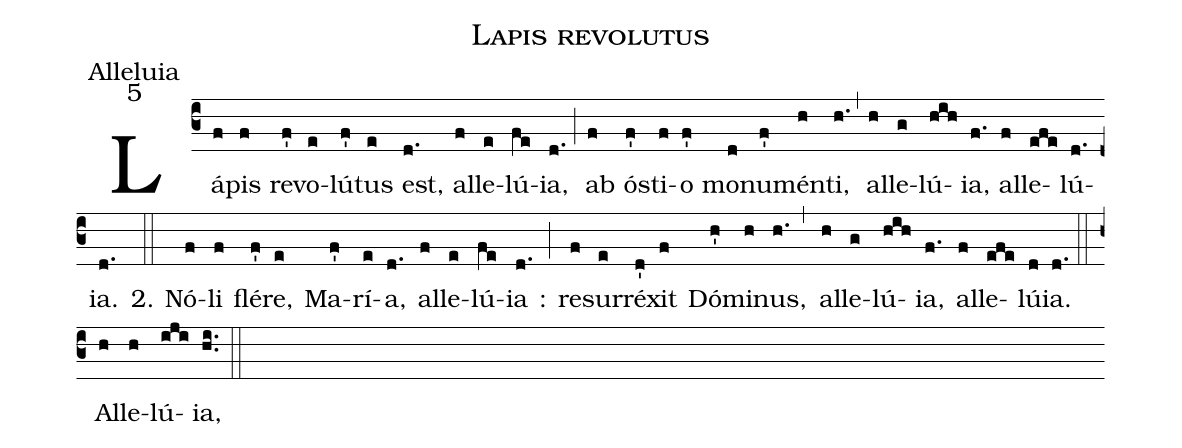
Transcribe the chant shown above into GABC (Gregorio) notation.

name:Lapis revolutus;
office-part:Alleluia;
mode:5;
%%
(c3)Lá(f)pis(f) re(f')vo(e)lú(f')tus(e) est,(d.) al(f)le(e)lú(fe)ia,(d.) (;)
ab(f) ós(f')ti(f)o(f') mo(d)nu(f')mén(h)ti,(h.) (,)
al(h)le(g)lú(hih)ia,(f.) al(f)le(efe)lú(d.)ia.(d.) (::)
2. Nó(f)li(f) flé(f')re,(e) Ma(f')rí(e)a,(d.) al(f)le(e)lú(fe)ia(d.) :(;)
re(f)sur(e)ré(d')xit(f) Dó(h')mi(h)nus,(h.) (,)
al(h)le(g)lú(hih)ia,(f.) al(f)le(efe)lú(d)ia.(d.) (::)
Al(h)le(h)lú(iji)ia,(hi..) (::)
